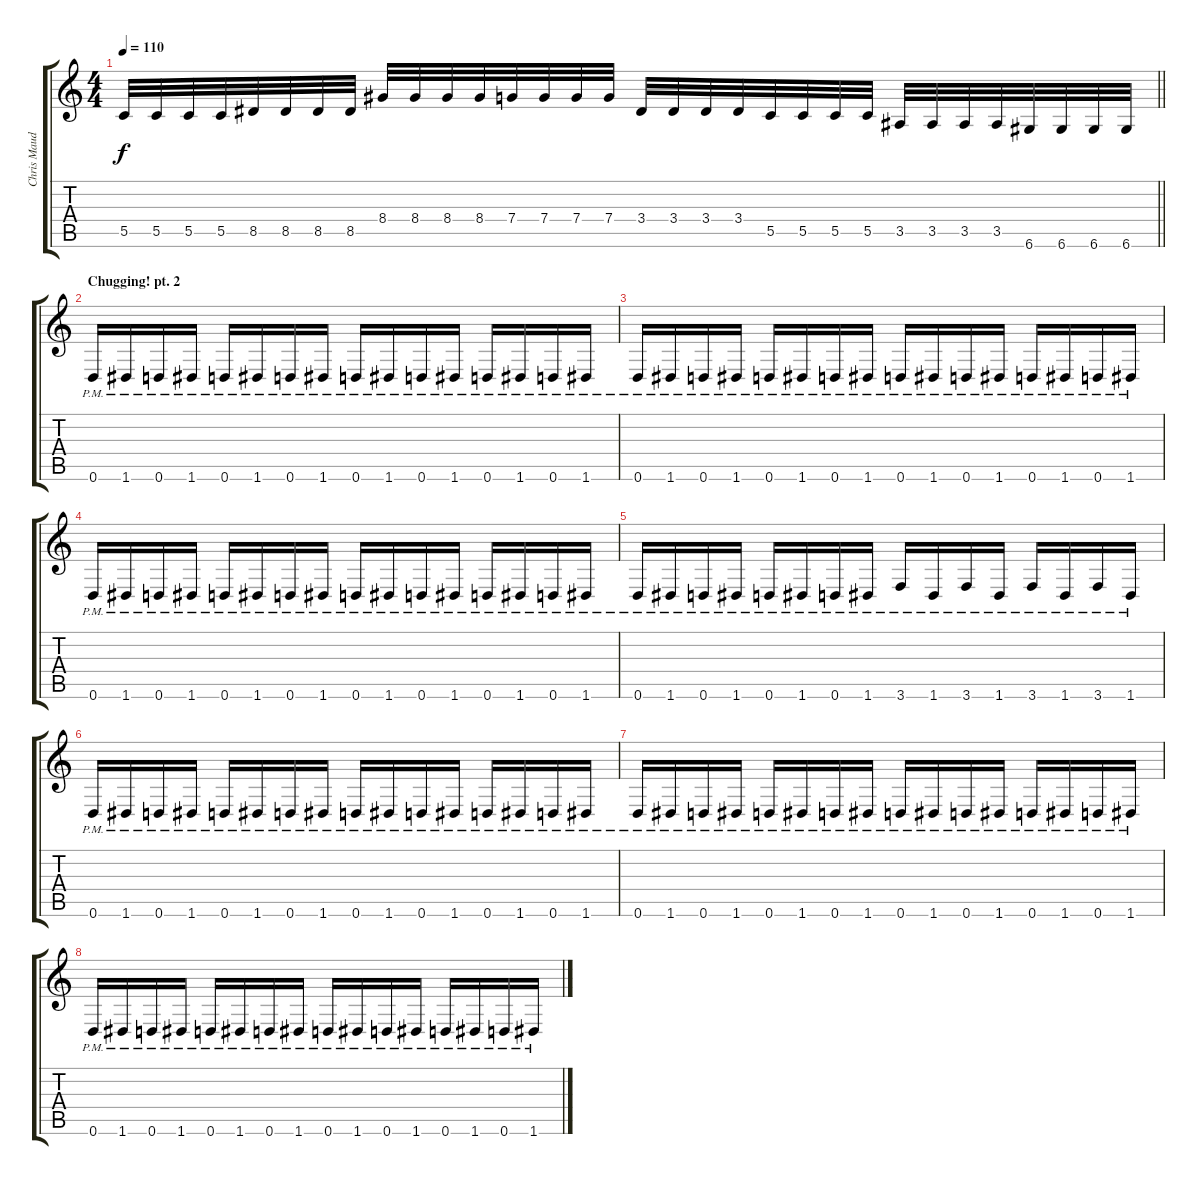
\track ("Chris Maudling" "Chris Maud") {instrument overdrivenguitar}
\staff {score tabs}
\tuning (D4 A3 F3 C3 G2 D2) {hide}
\ts (4 4)
\tempo 110
\clef g2
\barLineRight lightlight
\ks c
5.5.32{dy f} 5.5.32 5.5.32 5.5.32 8.5.32 8.5.32 8.5.32 8.5.32 8.4.32 8.4.32 8.4.32 8.4.32 7.4.32 7.4.32 7.4.32 7.4.32 3.4.32 3.4.32 3.4.32 3.4.32 5.5.32 5.5.32 5.5.32 5.5.32 3.5.32 3.5.32 3.5.32 3.5.32 6.6.32 6.6.32 6.6.32 6.6.32 |
\section ("" "Chugging! pt. 2")
0.6{pm}.16 1.6{pm}.16 0.6{pm}.16 1.6{pm}.16 0.6{pm}.16 1.6{pm}.16 0.6{pm}.16 1.6{pm}.16 0.6{pm}.16 1.6{pm}.16 0.6{pm}.16 1.6{pm}.16 0.6{pm}.16 1.6{pm}.16 0.6{pm}.16 1.6{pm}.16 |
0.6{pm}.16 1.6{pm}.16 0.6{pm}.16 1.6{pm}.16 0.6{pm}.16 1.6{pm}.16 0.6{pm}.16 1.6{pm}.16 0.6{pm}.16 1.6{pm}.16 0.6{pm}.16 1.6{pm}.16 0.6{pm}.16 1.6{pm}.16 0.6{pm}.16 1.6{pm}.16 |
0.6{pm}.16 1.6{pm}.16 0.6{pm}.16 1.6{pm}.16 0.6{pm}.16 1.6{pm}.16 0.6{pm}.16 1.6{pm}.16 0.6{pm}.16 1.6{pm}.16 0.6{pm}.16 1.6{pm}.16 0.6{pm}.16 1.6{pm}.16 0.6{pm}.16 1.6{pm}.16 |
0.6{pm}.16 1.6{pm}.16 0.6{pm}.16 1.6{pm}.16 0.6{pm}.16 1.6{pm}.16 0.6{pm}.16 1.6{pm}.16 3.6{pm}.16 1.6{pm}.16 3.6{pm}.16 1.6{pm}.16 3.6{pm}.16 1.6{pm}.16 3.6{pm}.16 1.6{pm}.16 |
0.6{pm}.16 1.6{pm}.16 0.6{pm}.16 1.6{pm}.16 0.6{pm}.16 1.6{pm}.16 0.6{pm}.16 1.6{pm}.16 0.6{pm}.16 1.6{pm}.16 0.6{pm}.16 1.6{pm}.16 0.6{pm}.16 1.6{pm}.16 0.6{pm}.16 1.6{pm}.16 |
0.6{pm}.16 1.6{pm}.16 0.6{pm}.16 1.6{pm}.16 0.6{pm}.16 1.6{pm}.16 0.6{pm}.16 1.6{pm}.16 0.6{pm}.16 1.6{pm}.16 0.6{pm}.16 1.6{pm}.16 0.6{pm}.16 1.6{pm}.16 0.6{pm}.16 1.6{pm}.16 |
0.6{pm}.16 1.6{pm}.16 0.6{pm}.16 1.6{pm}.16 0.6{pm}.16 1.6{pm}.16 0.6{pm}.16 1.6{pm}.16 0.6{pm}.16 1.6{pm}.16 0.6{pm}.16 1.6{pm}.16 0.6{pm}.16 1.6{pm}.16 0.6{pm}.16 1.6{pm}.16
